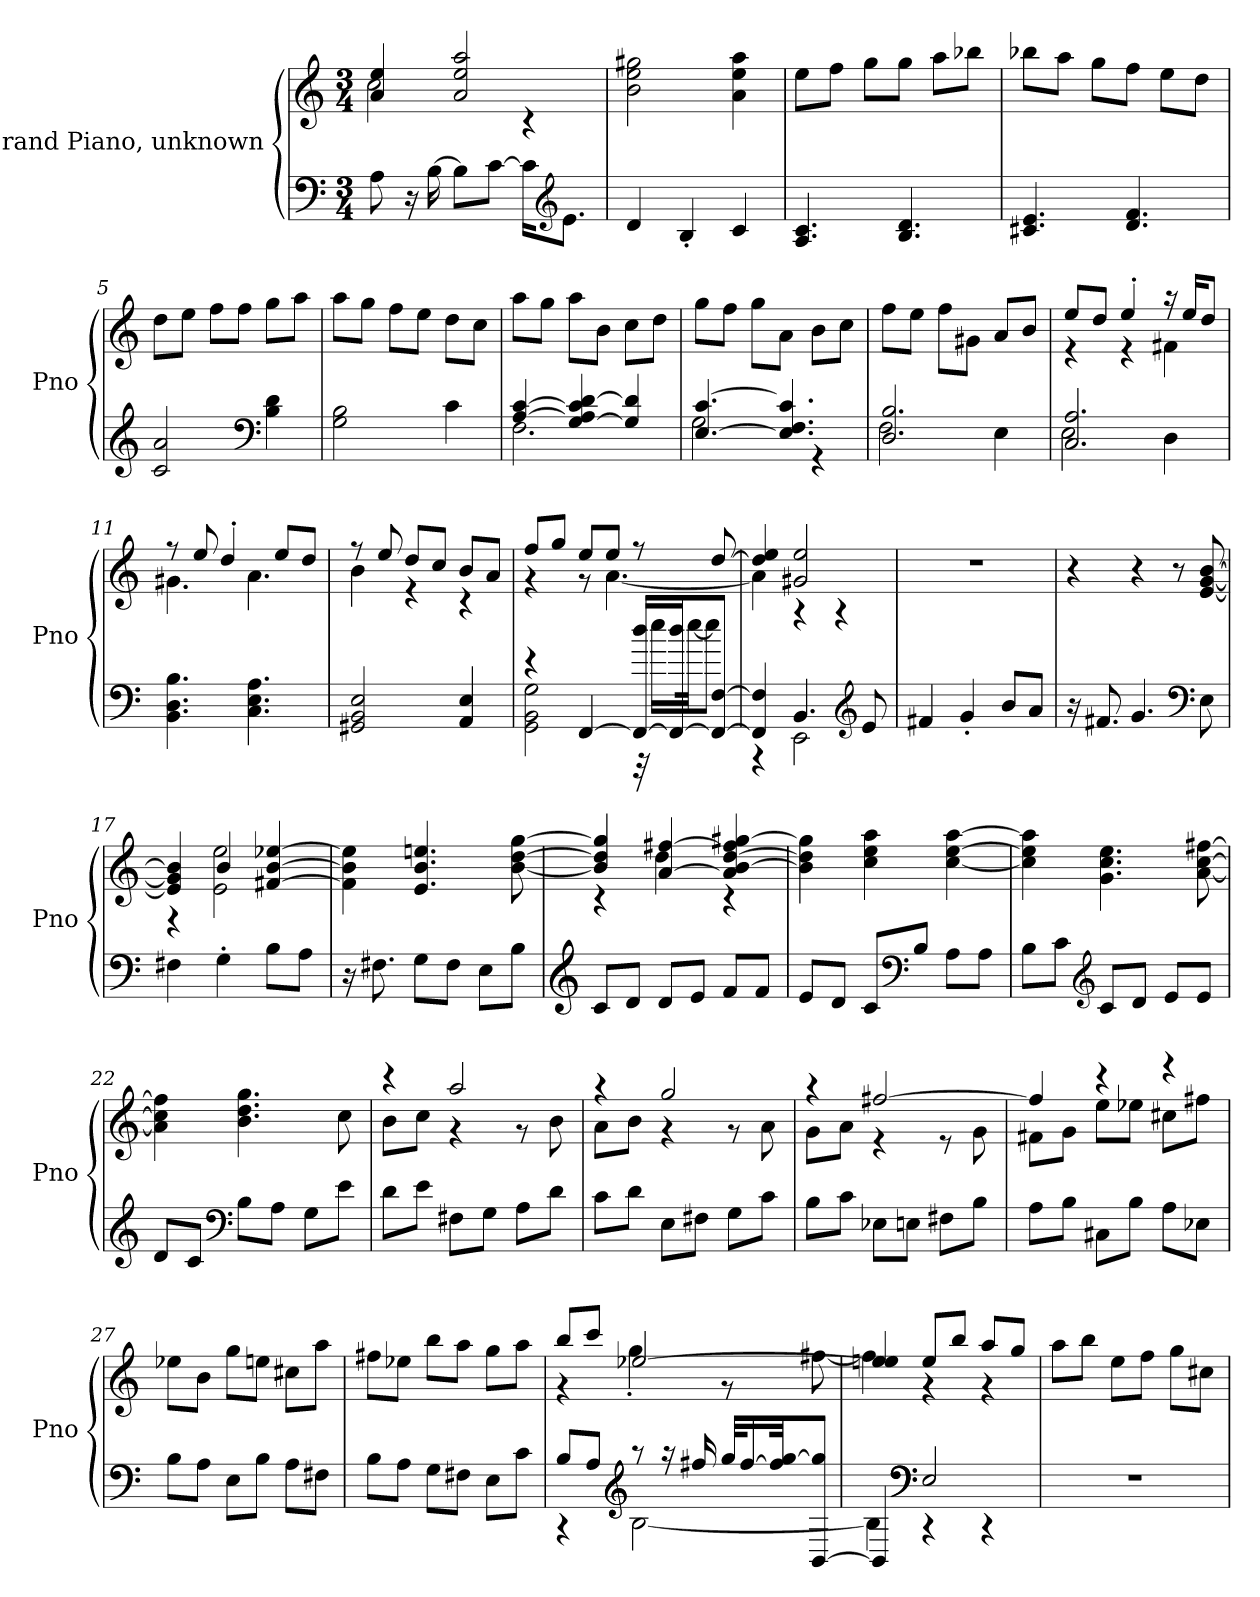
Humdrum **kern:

**kern	**kern
*part1	*part1
*staff2	*staff1
*I"Grand Piano, unknown	*
*I'Pno	*
*clefF4	*clefG2
*k[]	*k[]
*M3/4	*M3/4
*MM153	*MM153
=1	=1
*	*^
8A\	4a/ 4ee/	2cc\
16r	.	.
[16B\	.	.
8B\L]	2a/ 2ee/ 2aa/	.
[8c\J	.	.
16c\KL]	.	4r
*clefG2	*	*
8.e\J	.	.
*	*v	*v
=2	=2
4d/	2b\ 2ee\ 2gg#X\
4B'/	.
4c/	4a\ 4ee\ 4aa\
=3	=3
4.A/ 4.c/	8ee\L
.	8ff\J
.	8gg\L
4.B/ 4.d/	8gg\J
.	8aa\L
.	8bb-X\J
=4	=4
4.c#X/ 4.e/	8bb-X\L
.	8aa\J
.	8gg\L
4.d/ 4.f/	8ff\J
.	8ee\L
.	8dd\J
=5	=5
2c/ 2a/	8dd\L
.	8ee\J
.	8ff\L
.	8ff\J
*clefF4	*
4B\ 4d\	8gg\L
.	8aa\J
=6	=6
2G\ 2B\	8aa\L
.	8gg\J
.	8ff\L
.	8ee\J
4c\	8dd\L
.	8cc\J
!!LO:LB:g=z
=7	=7
*^	*
[4A/ [4c/	2.F\	8aa\L
.	.	8gg\J
[4G/ 4A/] 4c/] [4d/	.	8aa\L
.	.	8b\J
4G/] 4d/]	.	8cc\L
.	.	8dd\J
=8	=8	=8
[4.E/ [4.c/	2G\	8gg\L
.	.	8ff\J
.	.	8gg\L
4.E/] 4.F/ 4.c/]	.	8a\J
.	4r	8b\L
.	.	8cc\J
=9	=9	=9
2.D/ 2.B/	2F\	8ff\L
.	.	8ee\J
.	.	8ff\L
.	.	8g#X\J
.	4E\	8a/L
.	.	8b/J
=10	=10	=10
*	*	*^
2.C/ 2.A/	2E\	8ee/L	4r
.	.	8dd/J	.
.	.	4ee'/	4r
.	4D\	16r	4f#X\
.	.	16ee/KL	.
.	.	8dd/J	.
*v	*v	*	*
=11	=11	=11
4.BB\ 4.D\ 4.B\	8r	4.g#X\
.	8ee/	.
.	4dd'/	.
4.C\ 4.E\ 4.A\	.	4.a\
.	8ee/L	.
.	8dd/J	.
=12	=12	=12
2GG#X/ 2BB/ 2E/	8r	4b\
.	8ee/	.
.	8dd/L	4r
.	8cc/J	.
4AA/ 4E/	8b/L	4r
.	8a/J	.
!!LO:LB:g=z	!!
=13	=13	=13
*^	*	*
4r	2GG\ 2BB\ 2G\	8ff/L	4r
.	.	8gg/J	.
[4FF/	.	8ee/L	8r
.	.	8ee/J	[4.a\
16FF/_ 16dd/LL	32r	8r	.
.	16ee\LL	.	.
16FF/_ 16dd/J	.	.	.
.	[32ee\JK	.	.
8FF/_ [8F/J	8ee\J]	[8dd/	.
=14	=14	=14	=14
4FF/] 4F/]	4r	4dd/] 4ee/	4a\]
4.BB/	2EE\	2g#X/ 2ee/	4r
.	.	.	4r
*clefG2	*	*	*
8e/	.	.	.
*v	*v	*	*
*	*v	*v
=15	=15
4f#X/	2.r
4g'/	.
8b/L	.
8a/J	.
=16	=16
16r	4r
8.f#X/	.
4.g/	4r
.	8r
*clefF4	*
8E\	[8e/ [8g/ [8b/
=17	=17
*	*^
4F#X\	4e/] 4g/] 4b/]	4r
4G'\	4b/	2e\ 2ee\
8B\L	[4f#X/ [4b/ [4ee-X/	.
8A\J	.	.
*	*v	*v
=18	=18
16r	4f#\] 4b\] 4ee-\]
8.F#X\	.
8G\L	4.e/ 4.b/ 4.een/
8F#\J	.
8E\L	.
8B\J	[8b\ [8dd\ [8gg\
!!LO:LB:g=z
=19	=19
*clefG2	*
*	*^
8c/L	4b/] 4dd/] 4gg/]	4r
8d/J	.	.
8d/L	[4a/ [4ff#X/	4dd\
8e/J	.	.
8f/L	4a/] [4b/ [4dd/ 4ff#/] [4gg#X/	4r
8f/J	.	.
*	*v	*v
=20	=20
8e/L	4b\] 4dd\] 4gg#\]
8d/J	.
8c/L	4cc\ 4ee\ 4aa\
*clefF4	*
8B/J	.
8A\L	[4cc\ [4ee\ [4aa\
8A\J	.
=21	=21
8B\L	4cc\] 4ee\] 4aa\]
8c\J	.
*clefG2	*
8c/L	4.g\ 4.cc\ 4.ee\
8d/J	.
8e/L	.
8e/J	[8a\ [8cc\ [8ff#X\
=22	=22
8d/L	4a\] 4cc\] 4ff#\]
8c/J	.
*clefF4	*
8B\L	4.b\ 4.dd\ 4.gg\
8A\J	.
8G\L	.
8e\J	8cc\
=23	=23
*	*^
8d\L	4r	8b\L
8e\J	.	8cc\J
8F#X\L	2aa/	4r
8G\J	.	.
8A\L	.	8r
8d\J	.	8b\
!!LO:LB:g=z	!!
=24	=24	=24
8c\L	4r	8a\L
8d\J	.	8b\J
8E\L	2gg/	4r
8F#X\J	.	.
8G\L	.	8r
8c\J	.	8a\
=25	=25	=25
8B\L	4r	8g\L
8c\J	.	8a\J
8E-X\L	[2ff#X/	4r
8En\J	.	.
8F#X\L	.	8r
8B\J	.	8g\
=26	=26	=26
8A\L	4ff#/]	8f#X\L
8B\J	.	8g\J
8C#X\L	4r	8ee\L
8B\J	.	8ee-X\J
8A\L	4r	8cc#X\L
8E-X\J	.	8ff#X\J
*	*v	*v
=27	=27
8B\L	8ee-X\L
8A\J	8b\J
8E\L	8gg\L
8B\J	8een\J
8A\L	8cc#X\L
8F#X\J	8aa\J
=28	=28
8B\L	8ff#X\L
8A\J	8ee-X\J
8G\L	8bb\L
8F#X\J	8aa\J
8E\L	8gg\L
8c\J	8aa\J
!!LO:LB:g=z
=29	=29
*^	*^
8B/L	4r	8bb/L	4r
8A/J	.	8ccc/J	.
*clefG2	*	*	*
8r	[2B\	[2ee-X/	4gg'\
16r	.	.	.
16ff#X/	.	.	.
32gg/KLL	.	.	8r
[16ff#/	.	.	.
32ff#/] [32gg/JK	.	.	.
[8BB/ 8gg/]J	.	.	[8ff#X\
=30	=30	=30	=30
4BB/]	4B\]	4ee-/] 4een/	4ff#\]
*clefF4	*	*	*
2E/	4r	8ee/L	4r
.	.	8bb/J	.
.	4r	8aa/L	4r
.	.	8gg/J	.
*v	*v	*	*
*	*v	*v
=31	=31
2.r	8aa\L
.	8bb\J
.	8ee\L
.	8ff\J
.	8gg\L
.	8cc#X\J
=	=
*-	*-
